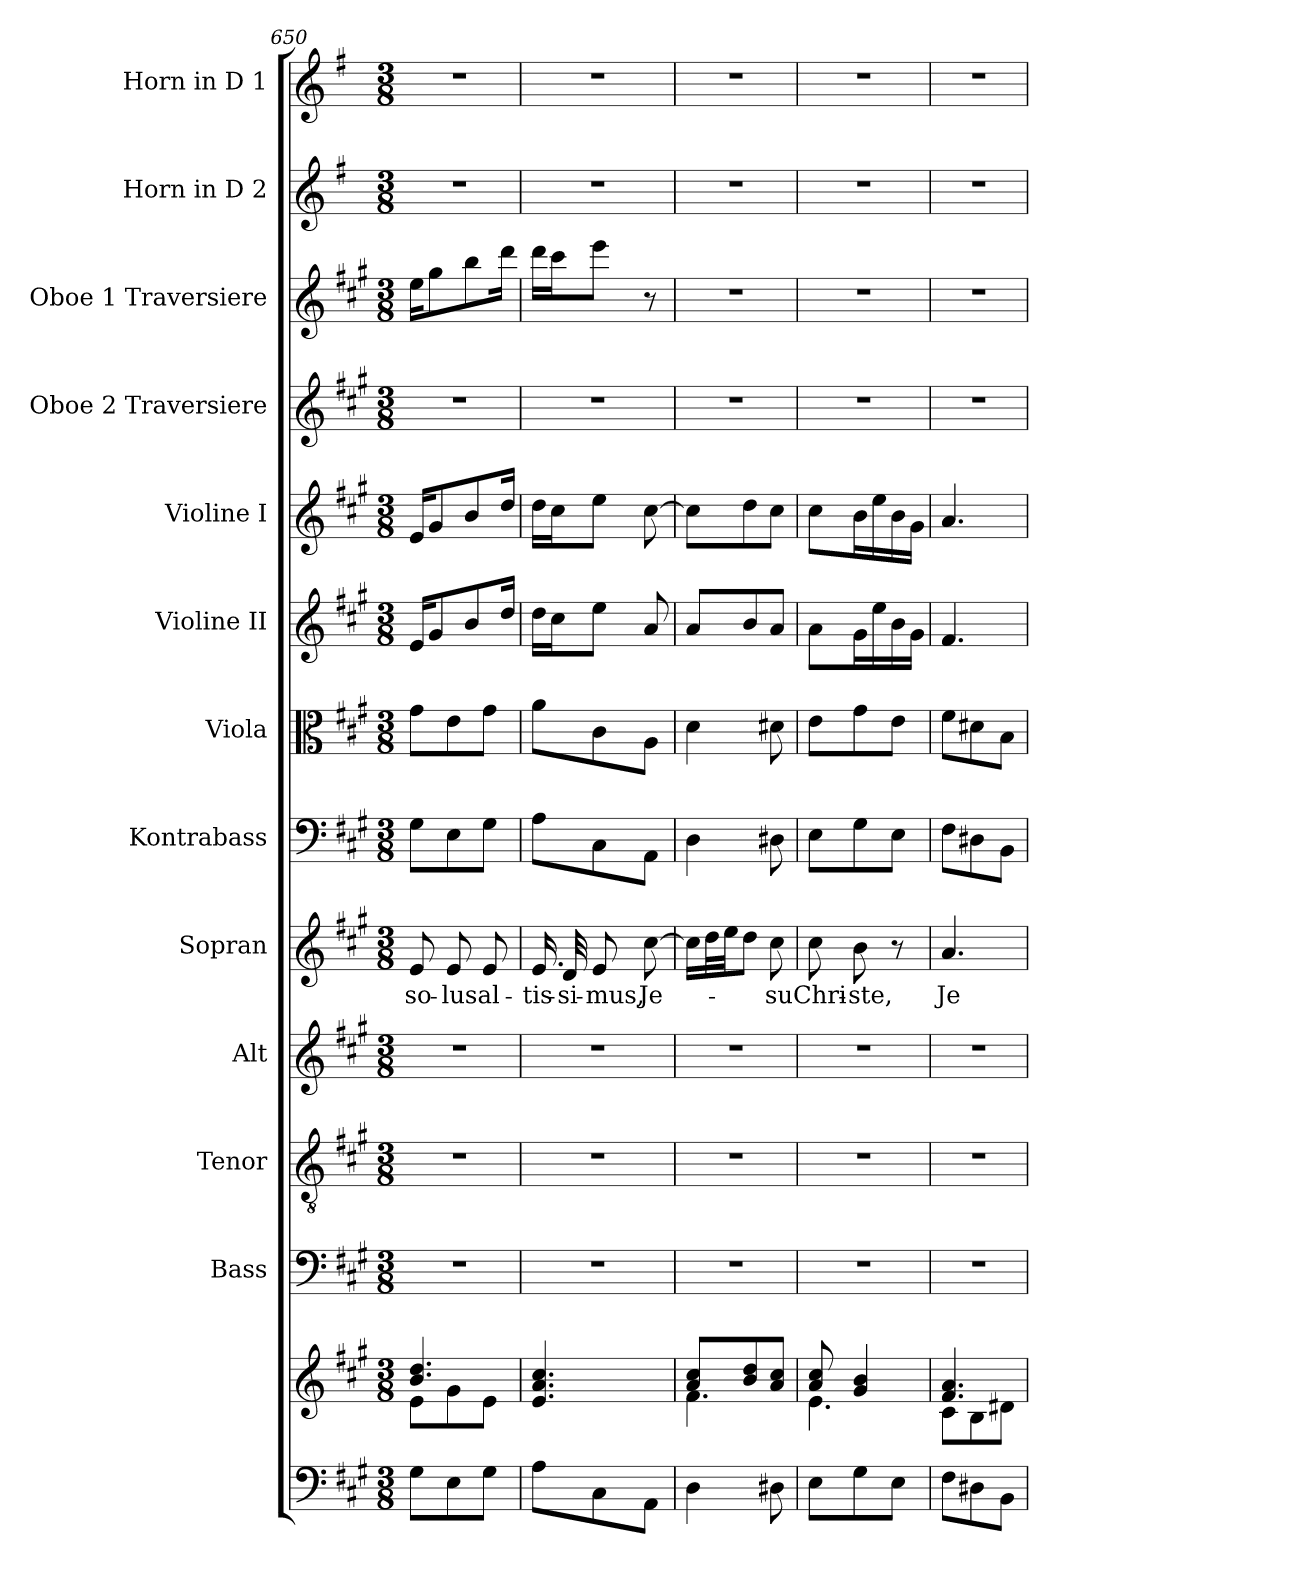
**kern	**kern	**kern	**kern	**kern	**kern	**text	**kern	**kern	**kern	**kern	**kern	**kern	**kern	**kern
*part13	*part13	*part12	*part11	*part10	*part9	*part9	*part8	*part7	*part6	*part5	*part4	*part3	*part2	*part1
*staff14	*staff13	*staff12	*staff11	*staff10	*staff9	*staff9	*staff8	*staff7	*staff6	*staff5	*staff4	*staff3	*staff2	*staff1
*	*	*I"Bass	*I"Tenor	*I"Alt	*I"Sopran	*	*I"Kontrabass	*I"Viola	*I"Violine II	*I"Violine I	*I"Oboe 2 Traversiere	*I"Oboe 1 Traversiere	*I"Horn in D 2	*I"Horn in D 1
*	*	*I'B.	*I'T.	*I'A.	*I'S.	*	*I'Kb.	*I'Vla.	*I'Vl. II	*I'Vl. I	*I'Ob. 2 Tr.	*I'Ob. 1 Tr.	*I'Hrn. D 2	*I'Hrn. D 1
*clefF4	*clefG2	*clefF4	*clefGv2	*clefG2	*clefG2	*	*clefF4	*clefC3	*clefG2	*clefG2	*clefG2	*clefG2	*clefG2	*clefG2
*	*	*	*	*	*	*	*ITrd7c12	*	*	*	*	*	*ITrd6c10	*ITrd6c10
*k[f#c#g#]	*k[f#c#g#]	*k[f#c#g#]	*k[f#c#g#]	*k[f#c#g#]	*k[f#c#g#]	*	*k[f#c#g#]	*k[f#c#g#]	*k[f#c#g#]	*k[f#c#g#]	*k[f#c#g#]	*k[f#c#g#]	*k[f#c#g#]	*k[f#c#g#]
*A:	*A:	*A:	*A:	*A:	*A:	*	*A:	*A:	*A:	*A:	*A:	*A:	*A:	*A:
*M3/8	*M3/8	*M3/8	*M3/8	*M3/8	*M3/8	*	*M3/8	*M3/8	*M3/8	*M3/8	*M3/8	*M3/8	*M3/8	*M3/8
=650	=650	=650	=650	=650	=650	=650	=650	=650	=650	=650	=650	=650	=650	=650
*	*^	*	*	*	*	*	*	*	*	*	*	*	*	*
!	!	!	!	!	!	!	!LO:LY:b	!	!	!	!	!	!	!	!
8G#\L	4.b/ 4.dd/	8e\L	4.r	4.r	4.r	8e/	so-	8GG#\L	8g#\L	16e/KL	16e/KL	4.r	16ee\KL	4.r	4.r
.	.	.	.	.	.	.	.	.	.	8g#/	8g#/	.	8gg#\	.	.
!	!	!	!	!	!	!	!LO:LY:b	!	!	!	!	!	!	!	!
8E\	.	8g#\	.	.	.	8e/	-lus	8EE\	8e\	.	.	.	.	.	.
.	.	.	.	.	.	.	.	.	.	8b/	8b/	.	8bb\	.	.
!	!	!	!	!	!	!	!LO:LY:b	!	!	!	!	!	!	!	!
8G#\J	.	8e\J	.	.	.	8e/	al-	8GG#\J	8g#\J	.	.	.	.	.	.
.	.	.	.	.	.	.	.	.	.	16dd/Jk	16dd/Jk	.	16ddd\Jk	.	.
*	*v	*v	*	*	*	*	*	*	*	*	*	*	*	*	*
=651	=651	=651	=651	=651	=651	=651	=651	=651	=651	=651	=651	=651	=651	=651
!	!	!	!	!	!	!LO:LY:b	!	!	!	!	!	!	!	!
8A\L	4.e/ 4.a/ 4.cc#/	4.r	4.r	4.r	16.e/	-tis-	8AA\L	8a\L	16dd\LL	16dd\LL	4.r	16ddd\LL	4.r	4.r
.	.	.	.	.	.	.	.	.	16cc#\J	16cc#\J	.	16ccc#\J	.	.
!	!	!	!	!	!	!LO:LY:b	!	!	!	!	!	!	!	!
.	.	.	.	.	32d/	-si-	.	.	.	.	.	.	.	.
!	!	!	!	!	!	!LO:LY:b	!	!	!	!	!	!	!	!
8C#\	.	.	.	.	8e/	-mus,	8CC#\	8c#\	8ee\J	8ee\J	.	8eee\J	.	.
!	!	!	!	!	!	!LO:LY:b	!	!	!	!	!	!	!	!
8AA\J	.	.	.	.	[8cc#\	Je-	8AAA\J	8A\J	8a/	[8cc#\	.	8r	.	.
!!LO:PB:g=z
=652	=652	=652	=652	=652	=652	=652	=652	=652	=652	=652	=652	=652	=652	=652
*	*^	*	*	*	*	*	*	*	*	*	*	*	*	*
4D\	8a/ 8cc#/L	4.f#\	4.r	4.r	4.r	16cc#\LL]	.	4DD\	4d\	8a/L	8cc#\L]	4.r	4.r	4.r	4.r
.	.	.	.	.	.	32dd\L	.	.	.	.	.	.	.	.	.
.	.	.	.	.	.	32ee\JJ	.	.	.	.	.	.	.	.	.
.	8b/ 8dd/	.	.	.	.	8dd\J	.	.	.	8b/	8dd\	.	.	.	.
!	!	!	!	!	!	!	!LO:LY:b	!	!	!	!	!	!	!	!
8D#X\	8a/ 8cc#/J	.	.	.	.	8cc#\	-su	8DD#X\	8d#X\	8a/J	8cc#\J	.	.	.	.
=653	=653	=653	=653	=653	=653	=653	=653	=653	=653	=653	=653	=653	=653	=653	=653
!	!	!	!	!	!	!	!LO:LY:b	!	!	!	!	!	!	!	!
8E\L	8a/ 8cc#/	4.e\	4.r	4.r	4.r	8cc#\	Chri-	8EE\L	8e\L	8a\L	8cc#\L	4.r	4.r	4.r	4.r
!	!	!	!	!	!	!	!LO:LY:b	!	!	!	!	!	!	!	!
8G#\	4g#/ 4b/	.	.	.	.	8b\	-ste,	8GG#\	8g#\	16g#\L	16b\L	.	.	.	.
.	.	.	.	.	.	.	.	.	.	16ee\	16ee\	.	.	.	.
8E\J	.	.	.	.	.	8r	.	8EE\J	8e\J	16b\	16b\	.	.	.	.
.	.	.	.	.	.	.	.	.	.	16g#\JJ	16g#\JJ	.	.	.	.
=654	=654	=654	=654	=654	=654	=654	=654	=654	=654	=654	=654	=654	=654	=654	=654
!	!	!	!	!	!	!	!LO:LY:b	!	!	!	!	!	!	!	!
8F#\L	4.f#/ 4.a/	8c#\L	4.r	4.r	4.r	4.a/	Je-	8FF#\L	8f#\L	4.f#/	4.a/	4.r	4.r	4.r	4.r
8D#X\	.	8B\	.	.	.	.	.	8DD#X\	8d#X\	.	.	.	.	.	.
8BB\J	.	8d#X\J	.	.	.	.	.	8BBB\J	8B\J	.	.	.	.	.	.
*	*v	*v	*	*	*	*	*	*	*	*	*	*	*	*	*
=	=	=	=	=	=	=	=	=	=	=	=	=	=	=
*-	*-	*-	*-	*-	*-	*-	*-	*-	*-	*-	*-	*-	*-	*-
